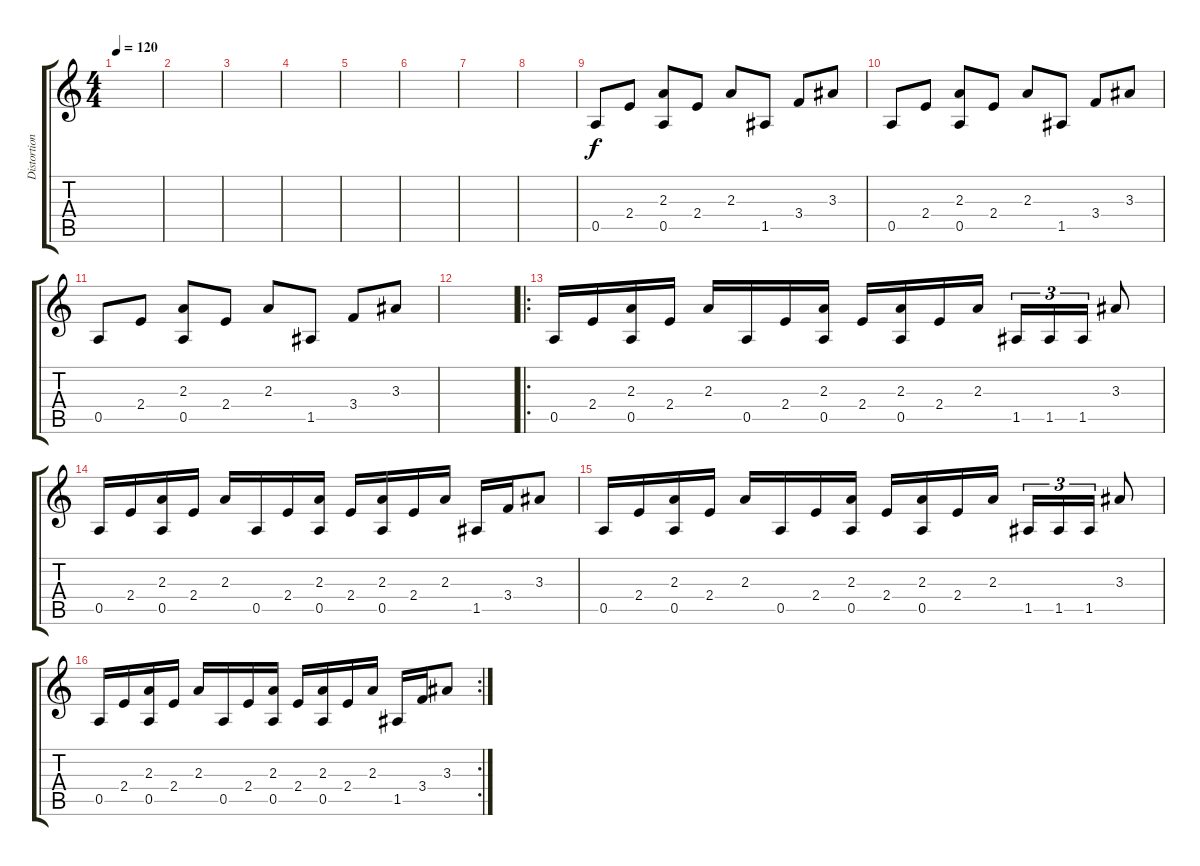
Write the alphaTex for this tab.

\track ("Distortion" "Distortion") {instrument distortionguitar}
\staff {score tabs}
\tuning (E4 B3 G3 D3 A2 E2) {hide}
\ts (4 4)
\tempo 120
\clef g2
\ks c
|
|
|
|
|
|
|
|
0.5.8 2.4.8 (2.3 0.5).8 2.4.8 2.3.8 1.5.8 3.4.8 3.3.8 |
0.5.8 2.4.8 (2.3 0.5).8 2.4.8 2.3.8 1.5.8 3.4.8 3.3.8 |
0.5.8 2.4.8 (2.3 0.5).8 2.4.8 2.3.8 1.5.8 3.4.8 3.3.8 |
|
\ro
0.5.16 2.4.16 (2.3 0.5).16 2.4.16 2.3.16 0.5.16 2.4.16 (2.3 0.5).16 2.4.16 (2.3 0.5).16 2.4.16 2.3.16 1.5.16{tu (3 2)} 1.5.16{tu (3 2)} 1.5.16{tu (3 2)} 3.3.8 |
0.5.16 2.4.16 (2.3 0.5).16 2.4.16 2.3.16 0.5.16 2.4.16 (2.3 0.5).16 2.4.16 (2.3 0.5).16 2.4.16 2.3.16 1.5.16 3.4.16 3.3.8 |
0.5.16 2.4.16 (2.3 0.5).16 2.4.16 2.3.16 0.5.16 2.4.16 (2.3 0.5).16 2.4.16 (2.3 0.5).16 2.4.16 2.3.16 1.5.16{tu (3 2)} 1.5.16{tu (3 2)} 1.5.16{tu (3 2)} 3.3.8 |
\rc 2
0.5.16 2.4.16 (2.3 0.5).16 2.4.16 2.3.16 0.5.16 2.4.16 (2.3 0.5).16 2.4.16 (2.3 0.5).16 2.4.16 2.3.16 1.5.16 3.4.16 3.3.8
